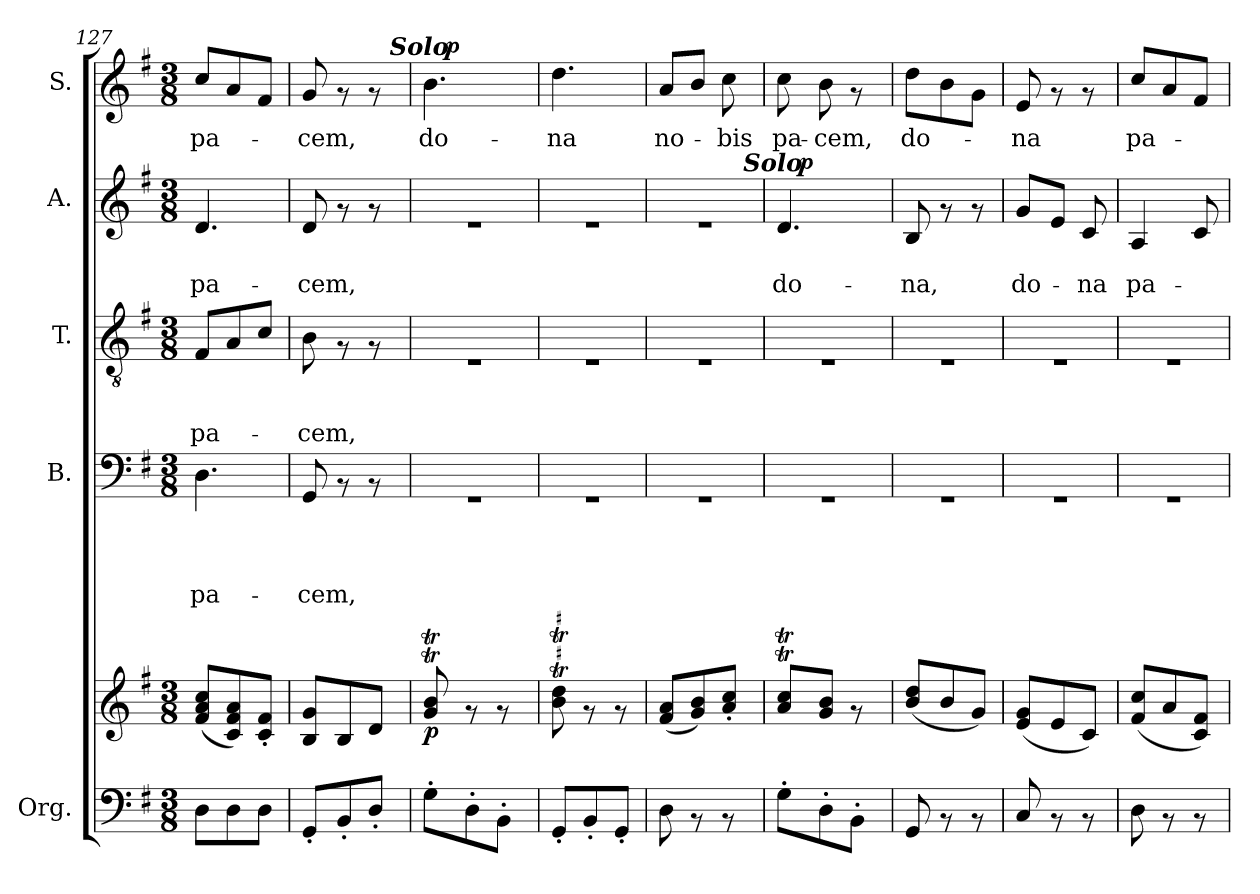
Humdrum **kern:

**kern	**kern	**dynam	**kern	**text	**text	**text	**text	**kern	**text	**text	**text	**kern	**text	**text	**dynam	**kern	**text	**dynam
*part5	*part5	*part5	*part4	*part4	*part4	*part4	*part4	*part3	*part3	*part3	*part3	*part2	*part2	*part2	*part2	*part1	*part1	*part1
*staff6	*staff5	*staff5/6	*staff4	*staff4	*staff4	*staff4	*staff4	*staff3	*staff3	*staff3	*staff3	*staff2	*staff2	*staff2	*staff2	*staff1	*staff1	*staff1
*I"Org.	*	*	*I"B.	*	*	*	*	*I"T.	*	*	*	*I"A.	*	*	*	*I"S.	*	*
*	*	*	*I'B.	*	*	*	*	*I'T.	*	*	*	*I'A.	*	*	*	*I'S.	*	*
!!LO:PB:g=z
*clefF4	*clefG2	*	*clefF4	*	*	*	*	*clefGv2	*	*	*	*clefG2	*	*	*	*clefG2	*	*
*k[f#]	*k[f#]	*	*k[f#]	*	*	*	*	*k[f#]	*	*	*	*k[f#]	*	*	*	*k[f#]	*	*
*G:	*G:	*	*G:	*	*	*	*	*G:	*	*	*	*G:	*	*	*	*G:	*	*
*M3/8	*M3/8	*	*M3/8	*	*	*	*	*M3/8	*	*	*	*M3/8	*	*	*	*M3/8	*	*
=127	=127	=127	=127	=127	=127	=127	=127	=127	=127	=127	=127	=127	=127	=127	=127	=127	=127	=127
!	!	!	!	!	!	!	!LO:LY:b	!	!	!	!LO:LY:b	!	!	!LO:LY:b	!	!	!LO:LY:b	!
8D\L	(<8f#/ 8a/ 8cc/L	.	4.D\	.	.	.	pa-	8F#/L	.	.	pa-	4.d/	.	pa-	.	8cc/L	pa-	.
8D\	8c/ 8f#/ 8a/)	.	.	.	.	.	.	8A/	.	.	.	.	.	.	.	8a/	.	.
8D\J	8c/'< 8f#/'<J	.	.	.	.	.	.	8c/J	.	.	.	.	.	.	.	8f#/J	.	.
=128	=128	=128	=128	=128	=128	=128	=128	=128	=128	=128	=128	=128	=128	=128	=128	=128	=128	=128
!	!	!	!	!	!	!	!LO:LY:b	!	!	!	!LO:LY:b	!	!	!LO:LY:b	!	!	!LO:LY:b	!
*	*	*	*	*	*	*	*	*	*	*	*	*	*	*	*	*^	*	*
8GG'</L	8B/ 8g/L	.	8GG/	.	.	.	-cem,	8B\	.	.	-cem,	8d/	.	-cem,	.	8g/	4ryy	-cem,	.
8BB'</	8B/	.	8rAA	.	.	.	.	8rF	.	.	.	8rf	.	.	.	8rf	.	.	.
8D'</J	8d/J	.	8rAA	.	.	.	.	8rF	.	.	.	8rf	.	.	.	8rf	16ryy	.	.
!	!	!	!	!	!	!	!	!	!	!	!	!	!	!	!	!	!LO:TX:a:Bi:t=Solo	!	!
.	.	.	.	.	.	.	.	.	.	.	.	.	.	.	.	.	16ryy	.	.
=129	=129	=129	=129	=129	=129	=129	=129	=129	=129	=129	=129	=129	=129	=129	=129	=129	=129	=129	=129
!	!	!LO:DY:b	!	!	!	!	!	!	!	!	!	!	!	!	!	!	!	!LO:LY:b	!
8G'>\L	8g/T 8b/T	p	4.rGG	.	.	.	.	4.rE	.	.	.	4.re	.	.	.	4.b\	16ryy	do-	.
!	!	!	!	!	!	!	!	!	!	!	!	!	!	!	!	!	!	!	!LO:DY:a
.	.	.	.	.	.	.	.	.	.	.	.	.	.	.	.	.	4ryy	.	p
8D'>\	8rf	.	.	.	.	.	.	.	.	.	.	.	.	.	.	.	.	.	.
8BB'>\J	8rf	.	.	.	.	.	.	.	.	.	.	.	.	.	.	.	.	.	.
.	.	.	.	.	.	.	.	.	.	.	.	.	.	.	.	.	16ryy	.	.
=130	=130	=130	=130	=130	=130	=130	=130	=130	=130	=130	=130	=130	=130	=130	=130	=130	=130	=130	=130
!	!	!	!	!	!	!	!	!	!	!	!	!	!	!	!	!	!	!LO:LY:b	!
*	*	*	*	*	*	*	*	*	*	*	*	*	*	*	*	*v	*v	*	*
8GG'</L	8b\T 8dd\T	.	4.rGG	.	.	.	.	4.rE	.	.	.	4.re	.	.	.	4.dd\	-na	.
8BB'</	8rf	.	.	.	.	.	.	.	.	.	.	.	.	.	.	.	.	.
8GG'</J	8rf	.	.	.	.	.	.	.	.	.	.	.	.	.	.	.	.	.
=131	=131	=131	=131	=131	=131	=131	=131	=131	=131	=131	=131	=131	=131	=131	=131	=131	=131	=131
!	!	!	!	!	!	!	!	!	!	!	!	!	!	!	!	!	!LO:LY:b	!
*	*	*	*	*	*	*	*	*	*	*	*	*^	*	*	*	*	*	*
8D\	(<8f#/ 8a/L	.	4.rGG	.	.	.	.	4.rE	.	.	.	4.re	4ryy	.	.	.	8a/L	no-	.
8rAA	8g/ 8b/)	.	.	.	.	.	.	.	.	.	.	.	.	.	.	.	8b/J	.	.
!	!	!	!	!	!	!	!	!	!	!	!	!	!	!	!	!	!	!LO:LY:b	!
8rAA	8a/'< 8cc/'<J	.	.	.	.	.	.	.	.	.	.	.	16ryy	.	.	.	8cc\	-bis	.
!	!	!	!	!	!	!	!	!	!	!	!	!	!LO:TX:a:Bi:t=Solo	!	!	!	!	!	!
.	.	.	.	.	.	.	.	.	.	.	.	.	16ryy	.	.	.	.	.	.
=132	=132	=132	=132	=132	=132	=132	=132	=132	=132	=132	=132	=132	=132	=132	=132	=132	=132	=132	=132
!	!	!	!	!	!	!	!	!	!	!	!	!	!	!	!LO:LY:b	!	!	!LO:LY:b	!
8G'>\L	8a/T 8cc/TL	.	4.rGG	.	.	.	.	4.rE	.	.	.	4.d/	16ryy	.	do-	.	8cc\	pa-	.
!	!	!	!	!	!	!	!	!	!	!	!	!	!	!	!	!LO:DY:a	!	!	!
.	.	.	.	.	.	.	.	.	.	.	.	.	4ryy	.	.	p	.	.	.
!	!	!	!	!	!	!	!	!	!	!	!	!	!	!	!	!	!	!LO:LY:b	!
8D'>\	8g/ 8b/J	.	.	.	.	.	.	.	.	.	.	.	.	.	.	.	8b\	-cem,	.
8BB'>\J	8rf	.	.	.	.	.	.	.	.	.	.	.	.	.	.	.	8rf	.	.
.	.	.	.	.	.	.	.	.	.	.	.	.	16ryy	.	.	.	.	.	.
=133	=133	=133	=133	=133	=133	=133	=133	=133	=133	=133	=133	=133	=133	=133	=133	=133	=133	=133	=133
!	!	!	!	!	!	!	!	!	!	!	!	!	!	!	!LO:LY:b	!	!	!LO:LY:b	!
*	*	*	*	*	*	*	*	*	*	*	*	*v	*v	*	*	*	*	*	*
8GG/	(<8b/ 8dd/L	.	4.rGG	.	.	.	.	4.rE	.	.	.	8B/	.	-na,	.	8dd\L	do-	.
8rAA	8b/	.	.	.	.	.	.	.	.	.	.	8rf	.	.	.	8b\	.	.
8rAA	8g/J)	.	.	.	.	.	.	.	.	.	.	8rf	.	.	.	8g\J	.	.
=134	=134	=134	=134	=134	=134	=134	=134	=134	=134	=134	=134	=134	=134	=134	=134	=134	=134	=134
!	!	!	!	!	!	!	!	!	!	!	!	!	!	!LO:LY:b	!	!	!LO:LY:b	!
8C/	(<8e/ 8g/L	.	4.rGG	.	.	.	.	4.rE	.	.	.	8g/L	.	do-	.	8e/	-na	.
8rAA	8e/	.	.	.	.	.	.	.	.	.	.	8e/J	.	.	.	8rf	.	.
!	!	!	!	!	!	!	!	!	!	!	!	!	!	!LO:LY:b	!	!	!	!
8rAA	8c/J)	.	.	.	.	.	.	.	.	.	.	8c/	.	-na	.	8rf	.	.
!!LO:PB:g=z
=135	=135	=135	=135	=135	=135	=135	=135	=135	=135	=135	=135	=135	=135	=135	=135	=135	=135	=135
!	!	!	!	!	!	!	!	!	!	!	!	!	!	!LO:LY:b	!	!	!LO:LY:b	!
8D\	(<8f#/ 8cc/L	.	4.rGG	.	.	.	.	4.rE	.	.	.	4A/	.	pa-	.	8cc/L	pa-	.
8rAA	8a/	.	.	.	.	.	.	.	.	.	.	.	.	.	.	8a/	.	.
8rAA	8c/ 8f#/J)	.	.	.	.	.	.	.	.	.	.	8c/	.	.	.	8f#/J	.	.
=	=	=	=	=	=	=	=	=	=	=	=	=	=	=	=	=	=	=
*-	*-	*-	*-	*-	*-	*-	*-	*-	*-	*-	*-	*-	*-	*-	*-	*-	*-	*-
